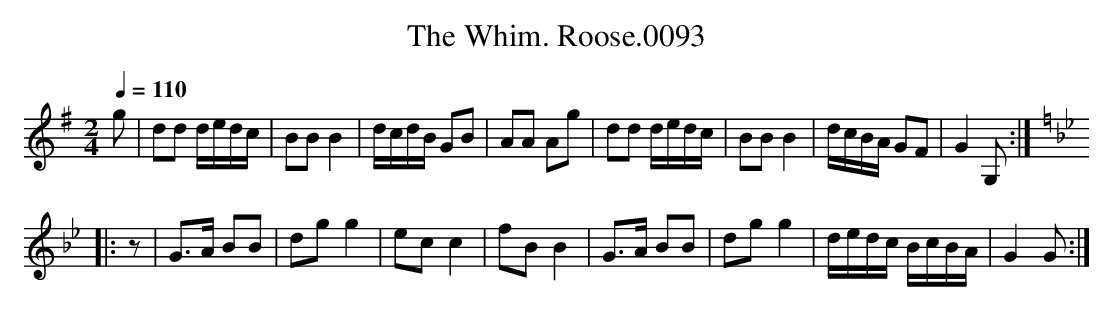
X:1
T:Whim. Roose.0093, The
Q:1/4=110
M:2/4
L:1/8
K:G
g|dd d/e/d/c/|BB B2|d/c/d/B/ GB|AA Ag|dd d/e/d/c/|BB B2|d/c/B/A/ GF|G2 G,:|
K:Gm
|:z|G>A BB|dg g2|ec c2|fB B2|G>A BB|dg g2|d/e/d/c/ B/c/B/A/|G2 G:|
